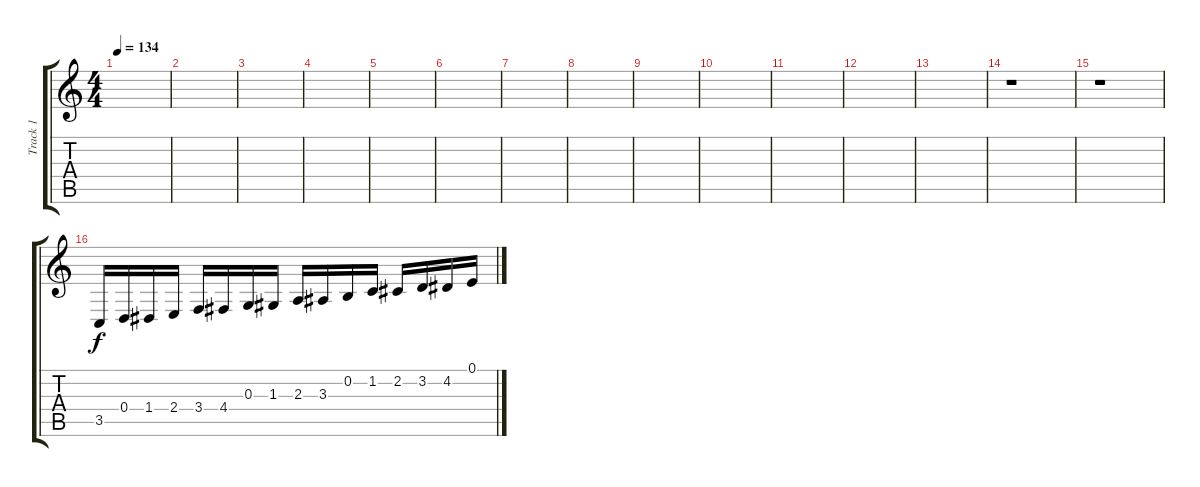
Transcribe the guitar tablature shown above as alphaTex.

\track ("Track 1" "Track 1") {instrument lead2sawtooth}
\staff {score tabs}
\tuning (E4 B3 G3 D3 A2 E2) {hide}
\ts (4 4)
\tempo 134
\clef g2
\ks c
|
|
|
|
|
|
|
|
|
|
|
|
|
r.1 |
r.1 |
3.5.16 0.4.16 1.4.16 2.4.16 3.4.16 4.4.16 0.3.16 1.3.16 2.3.16{dy f} 3.3.16 0.2.16 1.2.16 2.2.16 3.2.16 4.2.16 0.1.16
